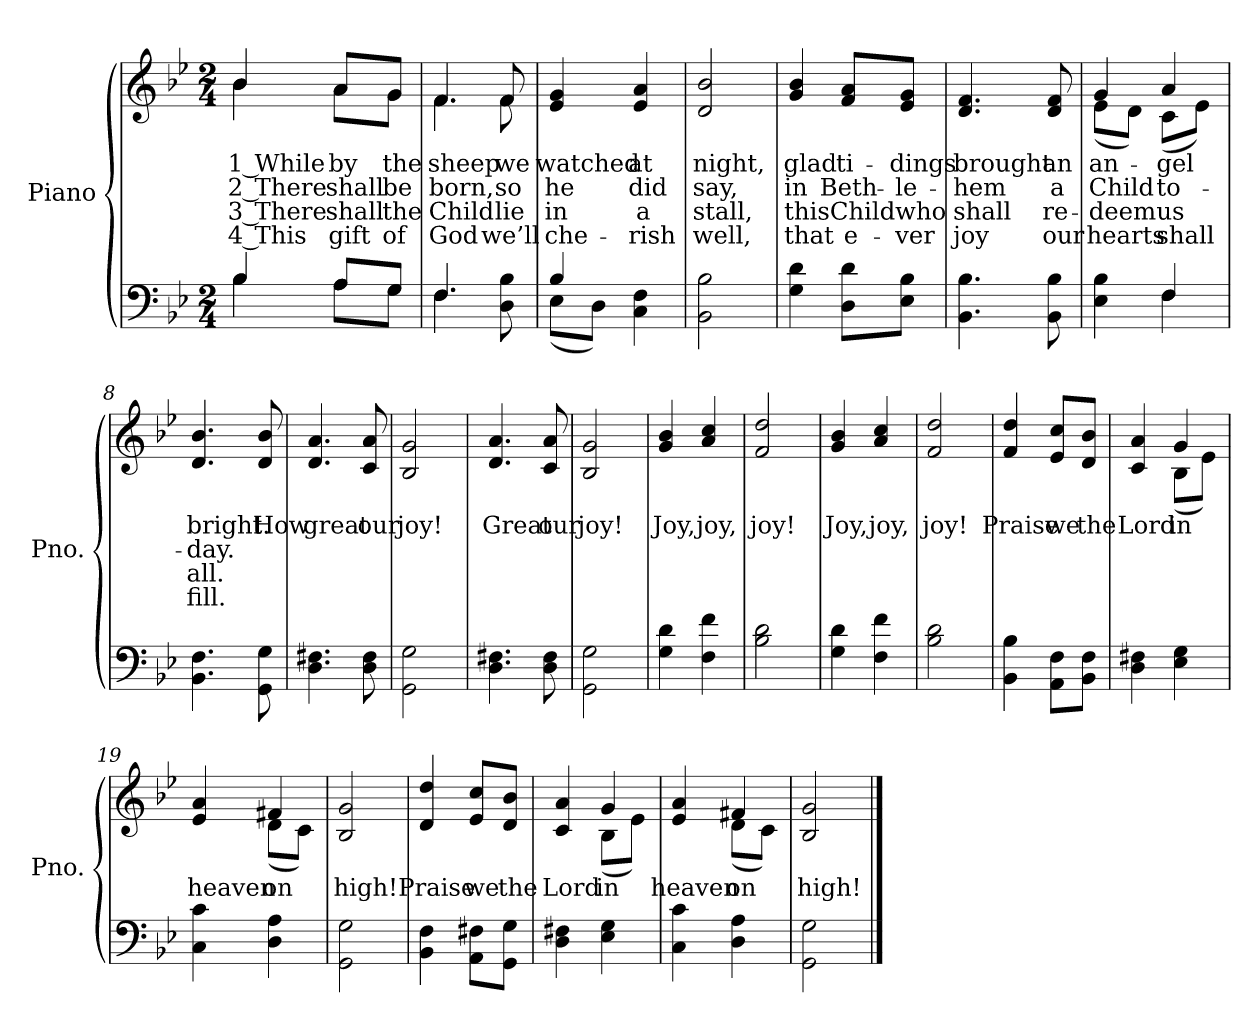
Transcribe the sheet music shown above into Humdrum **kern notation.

**kern	**kern	**text	**text	**text	**text
*part2	*part1	*part1	*part1	*part1	*part1
*staff2	*staff1	*staff1	*staff1	*staff1	*staff1
*I"Piano	*I"Piano	*	*	*	*
*I'Pno.	*I'Pno.	*	*	*	*
!!LO:PB:g=z
*clefF4	*clefG2	*	*	*	*
*k[b-e-]	*k[b-e-]	*	*	*	*
*B-:	*B-:	*	*	*	*
*M2/4	*M2/4	*	*	*	*
=1	=1	=1	=1	=1	=1
*^	*	*	*	*	*
!	!	!	!LO:LY:b:color=#000000	!LO:LY:b:color=#000000	!LO:LY:b:color=#000000	!LO:LY:b:color=#000000
*	*	*^	*	*	*	*
4B-i/	4B-i\	4b-i/	4b-i\	1 While	2 There	3 There	4 This
!	!	!	!	!LO:LY:b:color=#000000	!LO:LY:b:color=#000000	!LO:LY:b:color=#000000	!LO:LY:b:color=#000000
8Ai/L	8Ai\L	8ai/L	8ai\L	by	shall	shall	gift
!	!	!	!	!LO:LY:b:color=#000000	!LO:LY:b:color=#000000	!LO:LY:b:color=#000000	!LO:LY:b:color=#000000
8Gi/J	8Gi\J	8gi/J	8gi\J	the	be	the	of
=2	=2	=2	=2	=2	=2	=2	=2
!	!	!	!	!LO:LY:b:color=#000000	!LO:LY:b:color=#000000	!LO:LY:b:color=#000000	!LO:LY:b:color=#000000
4.Fi/	4.Fi\	4.fi/	4.fi\	sheep	born,	Child	God
!	!	!	!	!LO:LY:b:color=#000000	!LO:LY:b:color=#000000	!LO:LY:b:color=#000000	!LO:LY:b:color=#000000
8Di\ 8B-i	8ryy	8fi/	8fi\	we	so	lie	we’ll
=3	=3	=3	=3	=3	=3	=3	=3
!	!	!	!	!LO:LY:b:color=#000000	!LO:LY:b:color=#000000	!LO:LY:b:color=#000000	!LO:LY:b:color=#000000
*	*	*v	*v	*	*	*	*
4B-i/	(8E-i\L	4e-i/ 4gi	watched	he	in	che-
.	8Di\J)	.	.	.	.	.
!	!	!	!LO:LY:b:color=#000000	!LO:LY:b:color=#000000	!LO:LY:b:color=#000000	!LO:LY:b:color=#000000
4Ci\ 4Fi	4ryy	4e-i/ 4ai	at	did	-a	rish
=4	=4	=4	=4	=4	=4	=4
!	!	!	!LO:LY:b:color=#000000	!LO:LY:b:color=#000000	!LO:LY:b:color=#000000	!LO:LY:b:color=#000000
*v	*v	*	*	*	*	*
2BB-i\ 2B-i	2di/ 2b-i	night,	say,	stall,	well,
=5	=5	=5	=5	=5	=5
!	!	!LO:LY:b:color=#000000	!LO:LY:b:color=#000000	!LO:LY:b:color=#000000	!LO:LY:b:color=#000000
4Gi\ 4di	4gi/ 4b-i	glad	in	this	that
!	!	!LO:LY:b:color=#000000	!LO:LY:b:color=#000000	!LO:LY:b:color=#000000	!LO:LY:b:color=#000000
8Di\ 8diL	8fi/ 8aiL	ti-	Beth-	Child	e-
!	!	!LO:LY:b:color=#000000	!LO:LY:b:color=#000000	!LO:LY:b:color=#000000	!LO:LY:b:color=#000000
8E-i\ 8B-iJ	8e-i/ 8giJ	-dings	-le-	-who	ver
=6	=6	=6	=6	=6	=6
!	!	!LO:LY:b:color=#000000	!LO:LY:b:color=#000000	!LO:LY:b:color=#000000	!LO:LY:b:color=#000000
4.BB-i\ 4.B-i	4.di/ 4.fi	brought	-hem	shall	joy
!	!	!LO:LY:b:color=#000000	!LO:LY:b:color=#000000	!LO:LY:b:color=#000000	!LO:LY:b:color=#000000
8BB-i\ 8B-i	8di/ 8fi	an	a	re-	-our
!!LO:LB:g=z
=7	=7	=7	=7	=7	=7
*^	*	*	*	*	*
!	!	!	!LO:LY:b:color=#000000	!LO:LY:b:color=#000000	!LO:LY:b:color=#000000	!LO:LY:b:color=#000000
*	*	*^	*	*	*	*
4E-i\ 4B-i	4ryy	4gi/	(8e-i\L	an-	Child	deem	hearts
.	.	.	8di\J)	.	.	.	.
!	!	!	!	!LO:LY:b:color=#000000	!LO:LY:b:color=#000000	!LO:LY:b:color=#000000	!LO:LY:b:color=#000000
4Fi/	4Fi\	4ai/	(8ci\L	-gel	to-	us	shall
.	.	.	8e-i\J)	.	.	.	.
*v	*v	*	*	*	*	*	*
=8	=8	=8	=8	=8	=8	=8
!	!	!	!LO:LY:b:color=#000000	!LO:LY:b:color=#000000	!LO:LY:b:color=#000000	!LO:LY:b:color=#000000
*	*v	*v	*	*	*	*
4.BB-i\ 4.Fi	4.di/ 4.b-i	bright.	-day.	all.	fill.
!	!	!LO:LY:b:color=#000000	!	!	!
8GGi\ 8Gi	8di/ 8b-i	How	.	.	.
=9	=9	=9	=9	=9	=9
!	!	!LO:LY:b:color=#000000	!	!	!
4.Di\ 4.F#Xi	4.di/ 4.ai	great	.	.	.
!	!	!LO:LY:b:color=#000000	!	!	!
8Di\ 8F#i	8ci/ 8ai	our	.	.	.
=10	=10	=10	=10	=10	=10
!	!	!LO:LY:b:color=#000000	!	!	!
2GGi\ 2Gi	2B-i/ 2gi	joy!	.	.	.
=11	=11	=11	=11	=11	=11
!	!	!LO:LY:b:color=#000000	!	!	!
4.Di\ 4.F#Xi	4.di/ 4.ai	Great	.	.	.
!	!	!LO:LY:b:color=#000000	!	!	!
8Di\ 8F#i	8ci/ 8ai	our	.	.	.
=12	=12	=12	=12	=12	=12
!	!	!LO:LY:b:color=#000000	!	!	!
2GGi\ 2Gi	2B-i/ 2gi	joy!	.	.	.
!!LO:LB:g=z
=13	=13	=13	=13	=13	=13
!	!	!LO:LY:b:color=#000000	!	!	!
4Gi\ 4di	4gi/ 4b-i	Joy,	.	.	.
!	!	!LO:LY:b:color=#000000	!	!	!
4Fi\ 4fi	4ai/ 4cci	joy,	.	.	.
=14	=14	=14	=14	=14	=14
!	!	!LO:LY:b:color=#000000	!	!	!
2B-i\ 2di	2fi/ 2ddi	joy!	.	.	.
=15	=15	=15	=15	=15	=15
!	!	!LO:LY:b:color=#000000	!	!	!
4Gi\ 4di	4gi/ 4b-i	Joy,	.	.	.
!	!	!LO:LY:b:color=#000000	!	!	!
4Fi\ 4fi	4ai/ 4cci	joy,	.	.	.
=16	=16	=16	=16	=16	=16
!	!	!LO:LY:b:color=#000000	!	!	!
2B-i\ 2di	2fi/ 2ddi	joy!	.	.	.
=17	=17	=17	=17	=17	=17
!	!	!LO:LY:b:color=#000000	!	!	!
4BB-i\ 4B-i	4fi/ 4ddi	Praise	.	.	.
!	!	!LO:LY:b:color=#000000	!	!	!
8AAi\ 8FiL	8e-i/ 8cciL	we	.	.	.
!	!	!LO:LY:b:color=#000000	!	!	!
8BB-i\ 8FiJ	8di/ 8b-iJ	the	.	.	.
=18	=18	=18	=18	=18	=18
!	!	!LO:LY:b:color=#000000	!	!	!
*	*^	*	*	*	*
4Di\ 4F#Xi	4ci/ 4ai	4ryy	Lord	.	.	.
!	!	!	!LO:LY:b:color=#000000	!	!	!
4E-i\ 4Gi	4gi/	(8B-i\L	in	.	.	.
.	.	8e-i\J)	.	.	.	.
!!LO:LB:g=z	!!
=19	=19	=19	=19	=19	=19	=19
!	!	!	!LO:LY:b:color=#000000	!	!	!
4Ci\ 4ci	4e-i/ 4ai	4ryy	heaven	.	.	.
!	!	!	!LO:LY:b:color=#000000	!	!	!
4Di\ 4Ai	4f#Xi/	(8di\L	on	.	.	.
.	.	8ci\J)	.	.	.	.
=20	=20	=20	=20	=20	=20	=20
!	!	!	!LO:LY:b:color=#000000	!	!	!
*	*v	*v	*	*	*	*
2GGi\ 2Gi	2B-i/ 2gi	high!	.	.	.
=21	=21	=21	=21	=21	=21
!	!	!LO:LY:b:color=#000000	!	!	!
4BB-i\ 4Fi	4di/ 4ddi	Praise	.	.	.
!	!	!LO:LY:b:color=#000000	!	!	!
8AAi\ 8F#XiL	8e-i/ 8cciL	we	.	.	.
!	!	!LO:LY:b:color=#000000	!	!	!
8GGi\ 8GiJ	8di/ 8b-iJ	the	.	.	.
=22	=22	=22	=22	=22	=22
!	!	!LO:LY:b:color=#000000	!	!	!
*	*^	*	*	*	*
4Di\ 4F#Xi	4ci/ 4ai	4ryy	Lord	.	.	.
!	!	!	!LO:LY:b:color=#000000	!	!	!
4E-i\ 4Gi	4gi/	(8B-i\L	in	.	.	.
.	.	8e-i\J)	.	.	.	.
=23	=23	=23	=23	=23	=23	=23
!	!	!	!LO:LY:b:color=#000000	!	!	!
4Ci\ 4ci	4e-i/ 4ai	4ryy	heaven	.	.	.
!	!	!	!LO:LY:b:color=#000000	!	!	!
4Di\ 4Ai	4f#Xi/	(8di\L	on	.	.	.
.	.	8ci\J)	.	.	.	.
=24	=24	=24	=24	=24	=24	=24
!	!	!	!LO:LY:b:color=#000000	!	!	!
*	*v	*v	*	*	*	*
2GGi\ 2Gi	2B-i/ 2gi	high!	.	.	.
==	==	==	==	==	==
*-	*-	*-	*-	*-	*-
